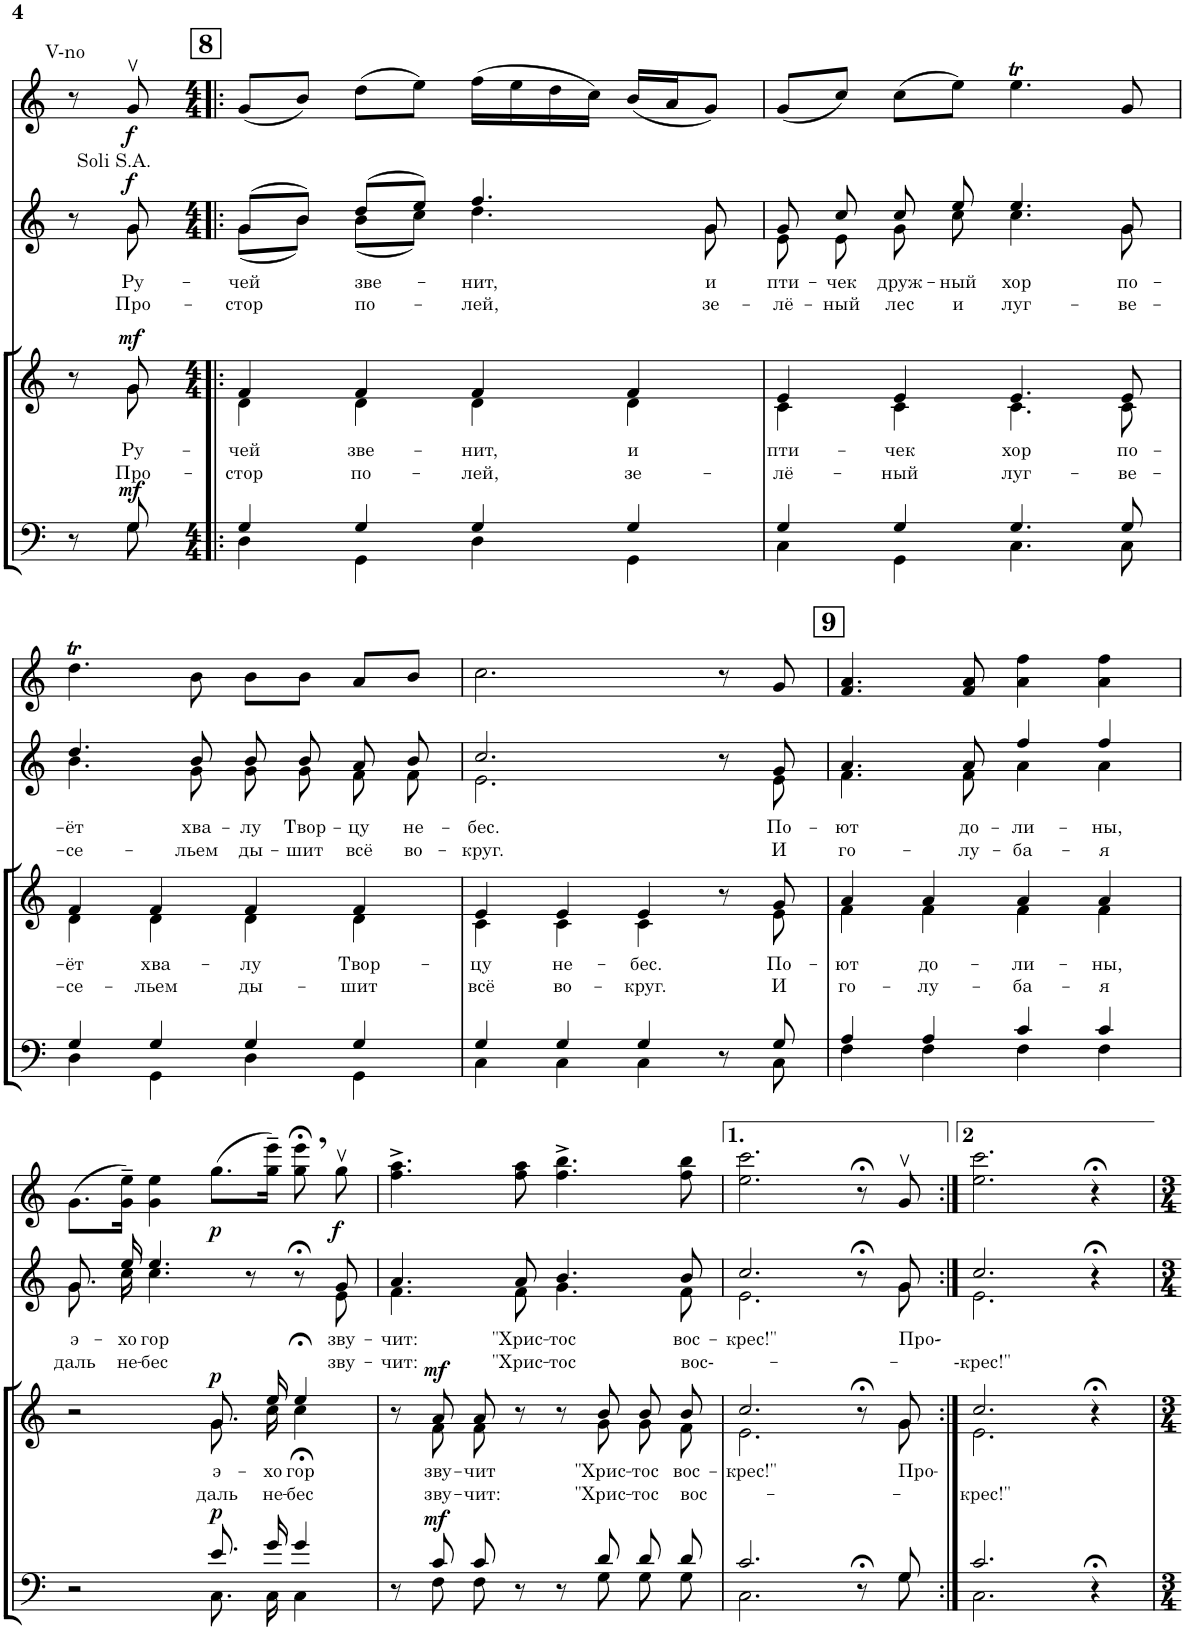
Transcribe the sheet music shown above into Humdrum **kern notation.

**kern	**dynam	**kern	**text	**text	**dynam	**kern	**text	**text	**dynam	**kern	**dynam
*part4	*part4	*part3	*part3	*part3	*part3	*part2	*part2	*part2	*part2	*part1	*part1
*staff4	*staff4	*staff3	*staff3	*staff3	*staff3	*staff2	*staff2	*staff2	*staff2	*staff1	*staff1
*I"T. B.	*	*I"S. A.	*	*	*	*I"Soprano	*	*	*	*I"Violin	*
*	*	*	*	*	*	*	*	*	*	*I'Vln	*
!!LO:PB:g=z
*clefF4	*	*clefG2	*	*	*	*clefG2	*	*	*	*clefG2	*
*k[]	*	*k[]	*	*	*	*k[]	*	*	*	*k[]	*
*M4/4	*	*M4/4	*	*	*	*M4/4	*	*	*	*M4/4	*
=101	=101	=101	=101	=101	=101	=101	=101	=101	=101	=101	=101
*^	*	*^	*	*	*	*^	*	*	*	*	*
!	!	!	!	!	!	!	!	!	!	!	!	!	!LO:TX:a:t=V-no	!
8r	8ryy	.	8r	8ryy	.	.	.	8r	8ryy	.	.	.	8r	.
!	!	!	!	!	!	!	!	!LO:TX:a:t=Soli S.A.	!	!	!	!	!	!
!	!	!LO:DY:a	!	!	!LO:LY:b	!LO:LY:b	!LO:DY:a	!	!	!LO:LY:b	!LO:LY:b	!LO:DY:a	!	!LO:DY:b
8G/	8G\	mf	8g/	8g\	Ру-	Про-	mf	8g/	8g\	Ру-	Про-	f	8gv/	f
!!LO:REH:place=s1:a:B:cj:fs=14:t=8
=102!|:	=102!|:	=102!|:	=102!|:	=102!|:	=102!|:	=102!|:	=102!|:	=102!|:	=102!|:	=102!|:	=102!|:	=102!|:	=102!|:	=102!|:
*M4/4	*	*	*M4/4	*	*	*	*	*M4/4	*	*	*	*	*M4/4	*
!	!	!	!	!	!LO:LY:b	!LO:LY:b	!	!	!	!LO:LY:b	!LO:LY:b	!	!	!
4G/	4D\	.	4f/	4d\	-чей	-стор	.	(>8g/L	(<8g\L	-чей	-стор	.	(<8g/L	.
.	.	.	.	.	.	.	.	8b/J)	8b\J)	.	.	.	8b/J)	.
!	!	!	!	!	!LO:LY:b	!LO:LY:b	!	!	!	!LO:LY:b	!LO:LY:b	!	!	!
4G/	4GG\	.	4f/	4d\	зве-	по-	.	(>8dd/L	(<8b\L	зве-	по-	.	(>8dd\L	.
.	.	.	.	.	.	.	.	8ee/J)	8cc\J)	.	.	.	8ee\J)	.
!	!	!	!	!	!LO:LY:b	!LO:LY:b	!	!	!	!LO:LY:b	!LO:LY:b	!	!	!
4G/	4D\	.	4f/	4d\	-нит,	-лей,	.	4.ff/	4.dd\	-нит,	-лей,	.	(>16ff\LL	.
.	.	.	.	.	.	.	.	.	.	.	.	.	16ee\	.
.	.	.	.	.	.	.	.	.	.	.	.	.	16dd\	.
.	.	.	.	.	.	.	.	.	.	.	.	.	16cc\JJ)	.
!	!	!	!	!	!LO:LY:b	!LO:LY:b	!	!	!	!	!	!	!	!
4G/	4GG\	.	4f/	4d\	и	зе-	.	.	.	.	.	.	(<16b/LL	.
.	.	.	.	.	.	.	.	.	.	.	.	.	16a/J	.
!	!	!	!	!	!	!	!	!	!	!LO:LY:b	!LO:LY:b	!	!	!
.	.	.	.	.	.	.	.	8g/	8g\	и	зе-	.	8g/J)	.
=103	=103	=103	=103	=103	=103	=103	=103	=103	=103	=103	=103	=103	=103	=103
!	!	!	!	!	!LO:LY:b	!LO:LY:b	!	!	!	!LO:LY:b	!LO:LY:b	!	!	!
4G/	4C\	.	4e/	4c\	пти-	-лё-	.	8g/	8e\	пти-	-лё-	.	(<8g/L	.
!	!	!	!	!	!	!	!	!	!	!LO:LY:b	!LO:LY:b	!	!	!
.	.	.	.	.	.	.	.	8cc/	8e\	-чек	-ный	.	8cc/J)	.
!	!	!	!	!	!LO:LY:b	!LO:LY:b	!	!	!	!LO:LY:b	!LO:LY:b	!	!	!
4G/	4GG\	.	4e/	4c\	-чек	-ный	.	8cc/	8g\	друж-	лес	.	(>8cc\L	.
!	!	!	!	!	!	!	!	!	!	!LO:LY:b	!LO:LY:b	!	!	!
.	.	.	.	.	.	.	.	8ee/	8cc\	-ный	и	.	8ee\J)	.
!	!	!	!	!	!LO:LY:b	!LO:LY:b	!	!	!	!LO:LY:b	!LO:LY:b	!	!	!
4.G/	4.C\	.	4.e/	4.c\	хор	луг-	.	4.ee/	4.cc\	хор	луг-	.	4.eet\	.
!	!	!	!	!	!LO:LY:b	!LO:LY:b	!	!	!	!LO:LY:b	!LO:LY:b	!	!	!
8G/	8C\	.	8e/	8c\	по-	-ве-	.	8g/	8g\	по-	-ве-	.	8g/	.
!!LO:LB:g=z
=104	=104	=104	=104	=104	=104	=104	=104	=104	=104	=104	=104	=104	=104	=104
!	!	!	!	!	!LO:LY:b	!LO:LY:b	!	!	!	!LO:LY:b	!LO:LY:b	!	!	!
4G/	4D\	.	4f/	4d\	ёт	се-	.	4.dd/	4.b\	ёт	-се-	.	4.ddT\	.
!	!	!	!	!	!LO:LY:b	!LO:LY:b	!	!	!	!	!	!	!	!
4G/	4GG\	.	4f/	4d\	хва-	-льем	.	.	.	.	.	.	.	.
!	!	!	!	!	!	!	!	!	!	!LO:LY:b	!LO:LY:b	!	!	!
.	.	.	.	.	.	.	.	8b/	8g\	хва-	-льем	.	8b\	.
!	!	!	!	!	!LO:LY:b	!LO:LY:b	!	!	!	!LO:LY:b	!LO:LY:b	!	!	!
4G/	4D\	.	4f/	4d\	-лу	ды-	.	8b/	8g\	-лу	ды-	.	8b\L	.
!	!	!	!	!	!	!	!	!	!	!LO:LY:b	!LO:LY:b	!	!	!
.	.	.	.	.	.	.	.	8b/	8g\	Твор-	-шит	.	8b\J	.
!	!	!	!	!	!LO:LY:b	!LO:LY:b	!	!	!	!LO:LY:b	!LO:LY:b	!	!	!
4G/	4GG\	.	4f/	4d\	Твор-	-шит	.	8a/	8f\	-цу	всё	.	8a/L	.
!	!	!	!	!	!	!	!	!	!	!LO:LY:b	!LO:LY:b	!	!	!
.	.	.	.	.	.	.	.	8b/	8f\	не-	во-	.	8b/J	.
=105	=105	=105	=105	=105	=105	=105	=105	=105	=105	=105	=105	=105	=105	=105
!	!	!	!	!	!LO:LY:b	!LO:LY:b	!	!	!	!LO:LY:b	!LO:LY:b	!	!	!
4G/	4C\	.	4e/	4c\	-цу	всё	.	2.cc/	2.e\	-бес.	-круг.	.	2.cc\	.
!	!	!	!	!	!LO:LY:b	!LO:LY:b	!	!	!	!	!	!	!	!
4G/	4C\	.	4e/	4c\	не-	во-	.	.	.	.	.	.	.	.
!	!	!	!	!	!LO:LY:b	!LO:LY:b	!	!	!	!	!	!	!	!
4G/	4C\	.	4e/	4c\	-бес.	-круг.	.	.	.	.	.	.	.	.
8r	8ryy	.	8r	8ryy	.	.	.	8r	8ryy	.	.	.	8r	.
!	!	!	!	!	!LO:LY:b	!LO:LY:b	!	!	!	!LO:LY:b	!LO:LY:b	!	!	!
8G/	8C\	.	8g/	8e\	По-	И	.	8g/	8e\	По-	И	.	8g/	.
!!LO:REH:place=s1:a:B:cj:fs=14:t=9
=106	=106	=106	=106	=106	=106	=106	=106	=106	=106	=106	=106	=106	=106	=106
!	!	!	!	!	!LO:LY:b	!LO:LY:b	!	!	!	!LO:LY:b	!LO:LY:b	!	!	!
4A/	4F\	.	4a/	4f\	-ют	го-	.	4.a/	4.f\	-ют	го-	.	4.f/ 4.a/	.
!	!	!	!	!	!LO:LY:b	!LO:LY:b	!	!	!	!	!	!	!	!
4A/	4F\	.	4a/	4f\	до-	-лу-	.	.	.	.	.	.	.	.
!	!	!	!	!	!	!	!	!	!	!LO:LY:b	!LO:LY:b	!	!	!
.	.	.	.	.	.	.	.	8a/	8f\	до-	-лу-	.	8f/ 8a/	.
!	!	!	!	!	!LO:LY:b	!LO:LY:b	!	!	!	!LO:LY:b	!LO:LY:b	!	!	!
4c/	4F\	.	4a/	4f\	-ли-	-ба-	.	4ff/	4a\	-ли-	-ба-	.	4a\ 4ff\	.
!	!	!	!	!	!LO:LY:b	!LO:LY:b	!	!	!	!LO:LY:b	!LO:LY:b	!	!	!
4c/	4F\	.	4a/	4f\	-ны,	-я	.	4ff/	4a\	-ны,	-я	.	4a\ 4ff\	.
!!LO:LB:g=z
=107	=107	=107	=107	=107	=107	=107	=107	=107	=107	=107	=107	=107	=107	=107
!	!	!	!	!	!	!	!	!	!	!LO:LY:b	!LO:LY:b	!	!	!
2r	2ryy	.	2r	2ryy	.	.	.	8.g/	8.g\	э-	даль	.	(>8.g\L	.
!	!	!	!	!	!	!	!	!	!	!LO:LY:b	!LO:LY:b	!	!	!
.	.	.	.	.	.	.	.	16ee/	16cc\	-хо	не-	.	16g\~ 16ee\~Jk)	.
!	!	!	!	!	!	!	!	!	!	!LO:LY:b	!LO:LY:b	!	!	!
.	.	.	.	.	.	.	.	4.ee/	4.cc\	гор	-бес	.	4g\ 4ee\	.
!	!	!LO:DY:a	!	!	!LO:LY:b	!LO:LY:b	!LO:DY:a	!	!	!	!	!	!	!LO:DY:b
8.e/L	8.C\L	p	8.g/L	8.g\L	э-	даль	p	.	.	.	.	.	(>8.gg\L	p
.	.	.	.	.	.	.	.	8r	4ryy	.	.	.	.	.
!	!	!	!	!	!LO:LY:b	!LO:LY:b	!	!	!	!	!	!	!	!
16g/Jk	16C\Jk	.	16ee/Jk	16cc\Jk	-хо	не-	.	.	.	.	.	.	16gg\~ 16eee\~Jk)	.
!	!	!	!	!	!LO:LY:b	!LO:LY:b	!	!	!	!	!	!	!	!
4g;</	4C\	.	4ee/	4cc;<\	гор	-бес	.	8r;<	.	.	.	.	8gg\;<,< 8eee\;<,<	.
!	!	!	!	!	!	!	!	!	!	!LO:LY:b	!LO:LY:b	!	!	!LO:DY:b
.	.	.	.	.	.	.	.	8g/	8e\	зву-	зву-	.	8ggv\	f
=108	=108	=108	=108	=108	=108	=108	=108	=108	=108	=108	=108	=108	=108	=108
!	!	!	!	!	!	!	!	!	!	!LO:LY:b	!LO:LY:b	!	!	!
8r	8ryy	.	8r	8ryy	.	.	.	4.a/	4.f\	-чит:	-чит:	.	4.ff\^ 4.aa\^	.
!	!	!LO:DY:a	!	!	!LO:LY:b	!LO:LY:b	!LO:DY:a	!	!	!	!	!	!	!
8c/	8F\	mf	8a/	8f\	зву-	зву-	mf	.	.	.	.	.	.	.
!	!	!	!	!	!LO:LY:b	!LO:LY:b	!	!	!	!	!	!	!	!
8c/	8F\L	.	8a/	8f\L	-чит	-чит:	.	.	.	.	.	.	.	.
!	!	!	!	!	!	!	!	!	!	!LO:LY:b	!LO:LY:b	!	!	!
8r	4ryy	.	8r	4ryy	.	.	.	8a/	8f\	"Хрис-	"Хрис-	.	8ff\ 8aa\	.
!	!	!	!	!	!	!	!	!	!	!LO:LY:b	!LO:LY:b	!	!	!
8r	.	.	8r	.	.	.	.	4.b/	4.g\	-тос	-тос	.	4.ff\^ 4.bb\^	.
!	!	!	!	!	!LO:LY:b	!LO:LY:b	!	!	!	!	!	!	!	!
8d/	8G\J	.	8b/	8g\J	"Хрис-	"Хрис-	.	.	.	.	.	.	.	.
!	!	!	!	!	!LO:LY:b	!LO:LY:b	!	!	!	!	!	!	!	!
8d/L	8G\L	.	8b/L	8g\L	-тос	-тос	.	.	.	.	.	.	.	.
!	!	!	!	!	!LO:LY:b	!LO:LY:b	!	!	!	!LO:LY:b	!LO:LY:b	!	!	!
8d/J	8G\J	.	8b/J	8f\J	вос-	вос-	.	8b/	8f\	вос-	вос--	.	8ff\ 8bb\	.
=109	=109	=109	=109	=109	=109	=109	=109	=109	=109	=109	=109	=109	=109	=109
!	!	!	!	!	!LO:LY:b	!	!	!	!	!LO:LY:b	!	!	!	!
2.c/	2.C\	.	2.cc/	2.e\	-крес!"	.	.	2.cc/	2.e\	-крес!"	.	.	2.ee\ 2.ccc\	.
8r;<	8ryy	.	8r;<	8ryy	.	.	.	8r;<	8ryy	.	.	.	8r;<	.
!	!	!	!	!	!LO:LY:b	!	!	!	!	!LO:LY:b	!	!	!	!
8G/	8G\	.	8g/	8g\	Про-	.	.	8g/	8g\	Про--	.	.	8gv/	.
=110:|!	=110:|!	=110:|!	=110:|!	=110:|!	=110:|!	=110:|!	=110:|!	=110:|!	=110:|!	=110:|!	=110:|!	=110:|!	=110:|!	=110:|!
!	!	!	!	!	!	!LO:LY:b	!	!	!	!	!LO:LY:b	!	!	!
2.c/	2.C\	.	2.cc/	2.e\	.	-крес!"	.	2.cc/	2.e\	.	-крес!"	.	2.ee\ 2.ccc\	.
4r;<	4ryy	.	4r;<	4ryy	.	.	.	4r;<	4ryy	.	.	.	4r;<	.
*v	*v	*	*	*	*	*	*	*v	*v	*	*	*	*	*
*	*	*v	*v	*	*	*	*	*	*	*	*	*
=	=	=	=	=	=	=	=	=	=	=	=
*-	*-	*-	*-	*-	*-	*-	*-	*-	*-	*-	*-
